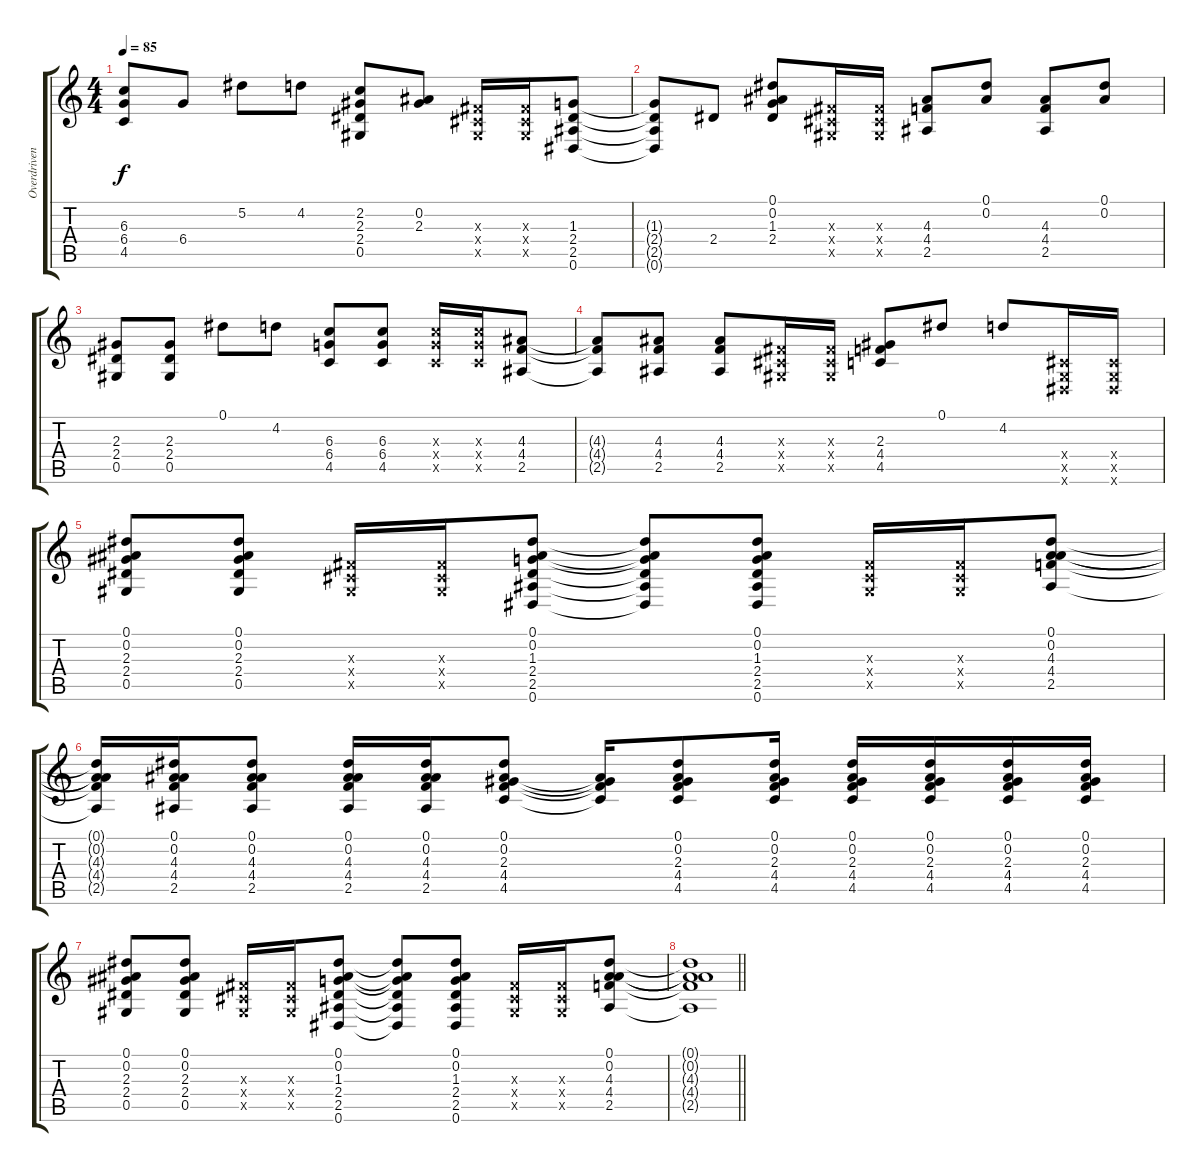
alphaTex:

\track ("Overdriven Guitar" "Overdriven") {instrument overdrivenguitar}
\staff {score tabs}
\tuning (Eb4 Bb3 Gb3 Db3 Ab2 Eb2) {hide}
\ts (4 4)
\tempo 85
\clef g2
\ks c
(6.3 6.4 4.5).8{dy f} 6.4.8 5.2.8 4.2.8 (2.2 2.3 2.4 0.5).8 (0.2 2.3).8 (0.3{x} 0.4{x} 0.5{x}).16 (0.3{x} 0.4{x} 0.5{x}).16 (1.3 2.4 2.5 0.6).8 |
(1.3{t} 2.4{t} 2.5{t} 0.6{t}).8 2.4.8 (0.1 0.2 1.3 2.4).8 (0.3{x} 0.4{x} 0.5{x}).16 (0.3{x} 0.4{x} 0.5{x}).16 (4.3 4.4 2.5).8 (0.1 0.2).8 (4.3 4.4 2.5).8 (0.1 0.2).8 |
(2.3 2.4 0.5).8 (2.3 2.4 0.5).8 0.1.8 4.2.8 (6.3 6.4 4.5).8 (6.3 6.4 4.5).8 (6.3{x} 6.4{x} 4.5{x}).16 (6.3{x} 6.4{x} 4.5{x}).16 (4.3 4.4 2.5).8 |
(4.3{t} 4.4{t} 2.5{t}).8 (4.3 4.4 2.5).8 (4.3 4.4 2.5).8 (0.3{x} 0.4{x} 0.5{x}).16 (0.3{x} 0.4{x} 0.5{x}).16 (2.3 4.4 4.5).8 0.1.8 4.2.8 (0.4{x} 0.5{x} 0.6{x}).16 (0.4{x} 0.5{x} 0.6{x}).16 |
(0.1 0.2 2.3 2.4 0.5).8 (0.1 0.2 2.3 2.4 0.5).8 (0.3{x} 0.4{x} 0.5{x}).16 (0.3{x} 0.4{x} 0.5{x}).16 (0.1 0.2 1.3 2.4 2.5 0.6).8 (0.1{t} 0.2{t} 1.3{t} 2.4{t} 2.5{t} 0.6{t}).8 (0.1 0.2 1.3 2.4 2.5 0.6).8 (0.3{x} 0.4{x} 0.5{x}).16 (0.3{x} 0.4{x} 0.5{x}).16 (0.1 0.2 4.3 4.4 2.5).8 |
(0.1{t} 0.2{t} 4.3{t} 4.4{t} 2.5{t}).16 (0.1 0.2 4.3 4.4 2.5).16 (0.1 0.2 4.3 4.4 2.5).8 (0.1 0.2 4.3 4.4 2.5).16 (0.1 0.2 4.3 4.4 2.5).16 (0.1 0.2 2.3 4.4 4.5).8 (0.2{t} 2.3{t} 4.4{t} 4.5{t}).16 (0.1 0.2 2.3 4.4 4.5).8 (0.1 0.2 2.3 4.4 4.5).16 (0.1 0.2 2.3 4.4 4.5).16 (0.1 0.2 2.3 4.4 4.5).16 (0.1 0.2 2.3 4.4 4.5).16 (0.1 0.2 2.3 4.4 4.5).16 |
(0.1 0.2 2.3 2.4 0.5).8 (0.1 0.2 2.3 2.4 0.5).8 (0.3{x} 0.4{x} 0.5{x}).16 (0.3{x} 0.4{x} 0.5{x}).16 (0.1 0.2 1.3 2.4 2.5 0.6).8 (0.1{t} 0.2{t} 1.3{t} 2.4{t} 2.5{t} 0.6{t}).8 (0.1 0.2 1.3 2.4 2.5 0.6).8 (0.3{x} 0.4{x} 0.5{x}).16 (0.3{x} 0.4{x} 0.5{x}).16 (0.1 0.2 4.3 4.4 2.5).8 |
\barLineRight lightlight
(0.1{t} 0.2{t} 4.3{t} 4.4{t} 2.5{t}).1
